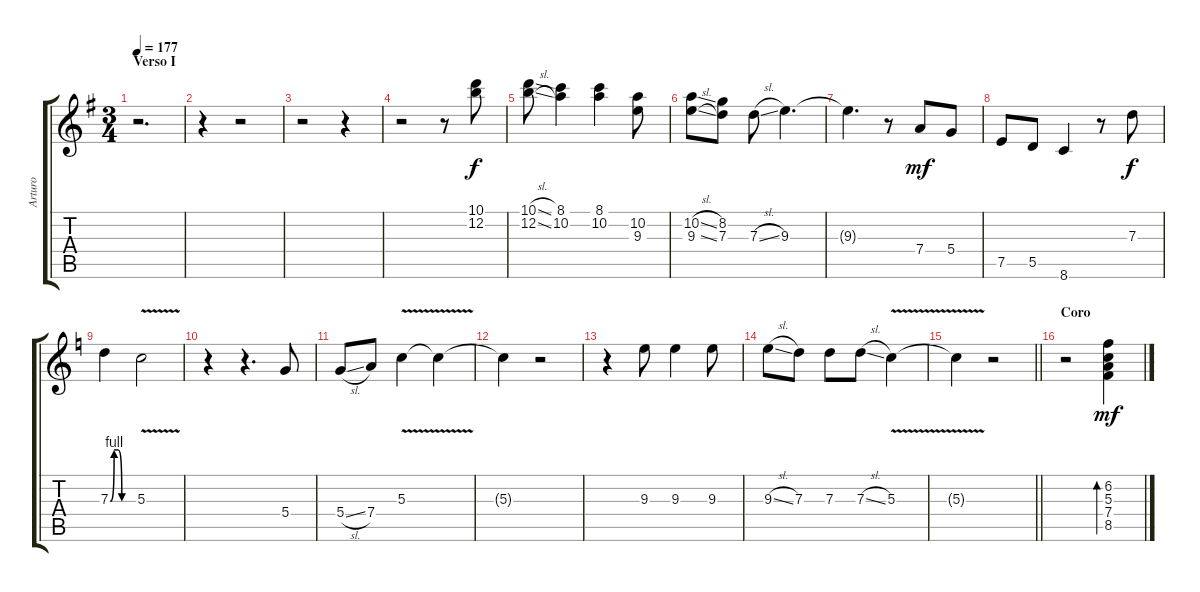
\track ("Arturo" "Arturo") {instrument acousticguitarsteel}
\staff {score tabs}
\tuning (E4 B3 G3 D3 A2 E2) {hide}
\ts (3 4)
\section ("" "Verso I")
\tempo 177
\clef g2
\ks g
r.2{d dy f} |
r.4 r.2 |
r.2 r.4 |
r.2 r.8 (10.1 12.2).8 |
(10.1{sl} 12.2{sl}).8 (8.1 10.2).4 (8.1 10.2).4 (10.2 9.3).8 |
(10.2{sl} 9.3{sl}).8 (8.2 7.3).8 7.3{sl}.8 9.3.4{d} |
9.3{t}.4{d} r.8 7.4.8{dy mf} 5.4.8 |
7.5.8 5.5.8 8.6.4 r.8 7.3.8{dy f} |
\ks c
7.3{be (custom 0 0 10 4 20 4 30 0 60 0)}.4 5.3{v}.2 |
r.4 r.4{d} 5.4.8 |
5.4{sl}.8 7.4.8 5.3{v}.4 5.3{t}.4 |
5.3{t}.4 r.2 |
r.4 9.3.8 9.3.4 9.3.8 |
9.3{sl}.8 7.3.8 7.3.8 7.3{sl}.8 5.3{v}.4 |
\barLineRight lightlight
5.3{t}.4 r.2 |
\section ("" "Coro")
r.2 (6.2 5.3 7.4 8.5).4{bd 30 dy mf}
